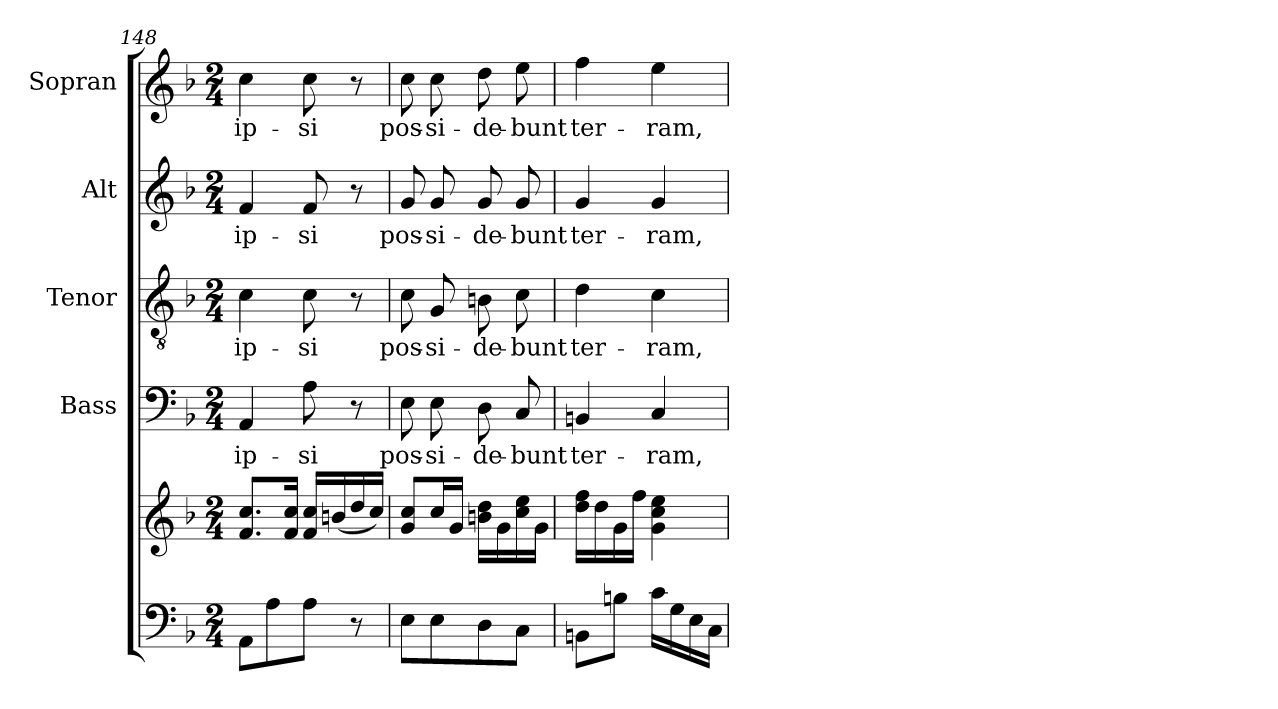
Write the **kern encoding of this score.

**kern	**kern	**kern	**text	**kern	**text	**kern	**text	**kern	**text
*part5	*part5	*part4	*part4	*part3	*part3	*part2	*part2	*part1	*part1
*staff6	*staff5	*staff4	*staff4	*staff3	*staff3	*staff2	*staff2	*staff1	*staff1
*	*	*I"Bass	*	*I"Tenor	*	*I"Alt	*	*I"Sopran	*
*	*	*I'B.	*	*I'T.	*	*I'A.	*	*I'S.	*
!!LO:PB:g=z
*clefF4	*clefG2	*clefF4	*	*clefGv2	*	*clefG2	*	*clefG2	*
*k[b-]	*k[b-]	*k[b-]	*	*k[b-]	*	*k[b-]	*	*k[b-]	*
*F:	*F:	*F:	*	*F:	*	*F:	*	*F:	*
*M2/4	*M2/4	*M2/4	*	*M2/4	*	*M2/4	*	*M2/4	*
=148	=148	=148	=148	=148	=148	=148	=148	=148	=148
!	!	!	!LO:LY:b	!	!LO:LY:b	!	!LO:LY:b	!	!LO:LY:b
8AA\L	8.f/ 8.cc/L	4AA/	ip-	4c\	ip-	4f/	ip-	4cc\	ip-
8A\	.	.	.	.	.	.	.	.	.
.	16f/ 16cc/Jk	.	.	.	.	.	.	.	.
!	!	!	!LO:LY:b	!	!LO:LY:b	!	!LO:LY:b	!	!LO:LY:b
8A\J	16f/ 16cc/LL	8A\	-si	8c\	-si	8f/	-si	8cc\	-si
.	(<16bn/	.	.	.	.	.	.	.	.
8r	16dd/	8r	.	8r	.	8r	.	8r	.
.	16cc/JJ)	.	.	.	.	.	.	.	.
=149	=149	=149	=149	=149	=149	=149	=149	=149	=149
!	!	!	!LO:LY:b	!	!LO:LY:b	!	!LO:LY:b	!	!LO:LY:b
8E\L	8g/ 8cc/L	8E\	pos-	8c\	pos-	8g/	pos-	8cc\	pos-
!	!	!	!LO:LY:b	!	!LO:LY:b	!	!LO:LY:b	!	!LO:LY:b
8E\	16cc/L	8E\	-si-	8G/	-si-	8g/	-si-	8cc\	-si-
.	16g/JJ	.	.	.	.	.	.	.	.
!	!	!	!LO:LY:b	!	!LO:LY:b	!	!LO:LY:b	!	!LO:LY:b
8D\	16bn\ 16dd\LL	8D\	-de-	8Bn\	-de-	8g/	-de-	8dd\	-de-
.	16g\	.	.	.	.	.	.	.	.
!	!	!	!LO:LY:b	!	!LO:LY:b	!	!LO:LY:b	!	!LO:LY:b
8C\J	16cc\ 16ee\	8C/	-bunt	8c\	-bunt	8g/	-bunt	8ee\	-bunt
.	16g\JJ	.	.	.	.	.	.	.	.
=150	=150	=150	=150	=150	=150	=150	=150	=150	=150
!	!	!	!LO:LY:b	!	!LO:LY:b	!	!LO:LY:b	!	!LO:LY:b
8BBn\L	16dd\ 16ff\LL	4BBn/	ter-	4d\	ter-	4g/	ter-	4ff\	ter-
.	16dd\	.	.	.	.	.	.	.	.
8Bn\J	16g\	.	.	.	.	.	.	.	.
.	16ff\JJ	.	.	.	.	.	.	.	.
!	!	!	!LO:LY:b	!	!LO:LY:b	!	!LO:LY:b	!	!LO:LY:b
16c\LL	4g\ 4cc\ 4ee\	4C/	-ram,	4c\	-ram,	4g/	-ram,	4ee\	-ram,
16G\	.	.	.	.	.	.	.	.	.
16E\	.	.	.	.	.	.	.	.	.
16C\JJ	.	.	.	.	.	.	.	.	.
=	=	=	=	=	=	=	=	=	=
*-	*-	*-	*-	*-	*-	*-	*-	*-	*-
